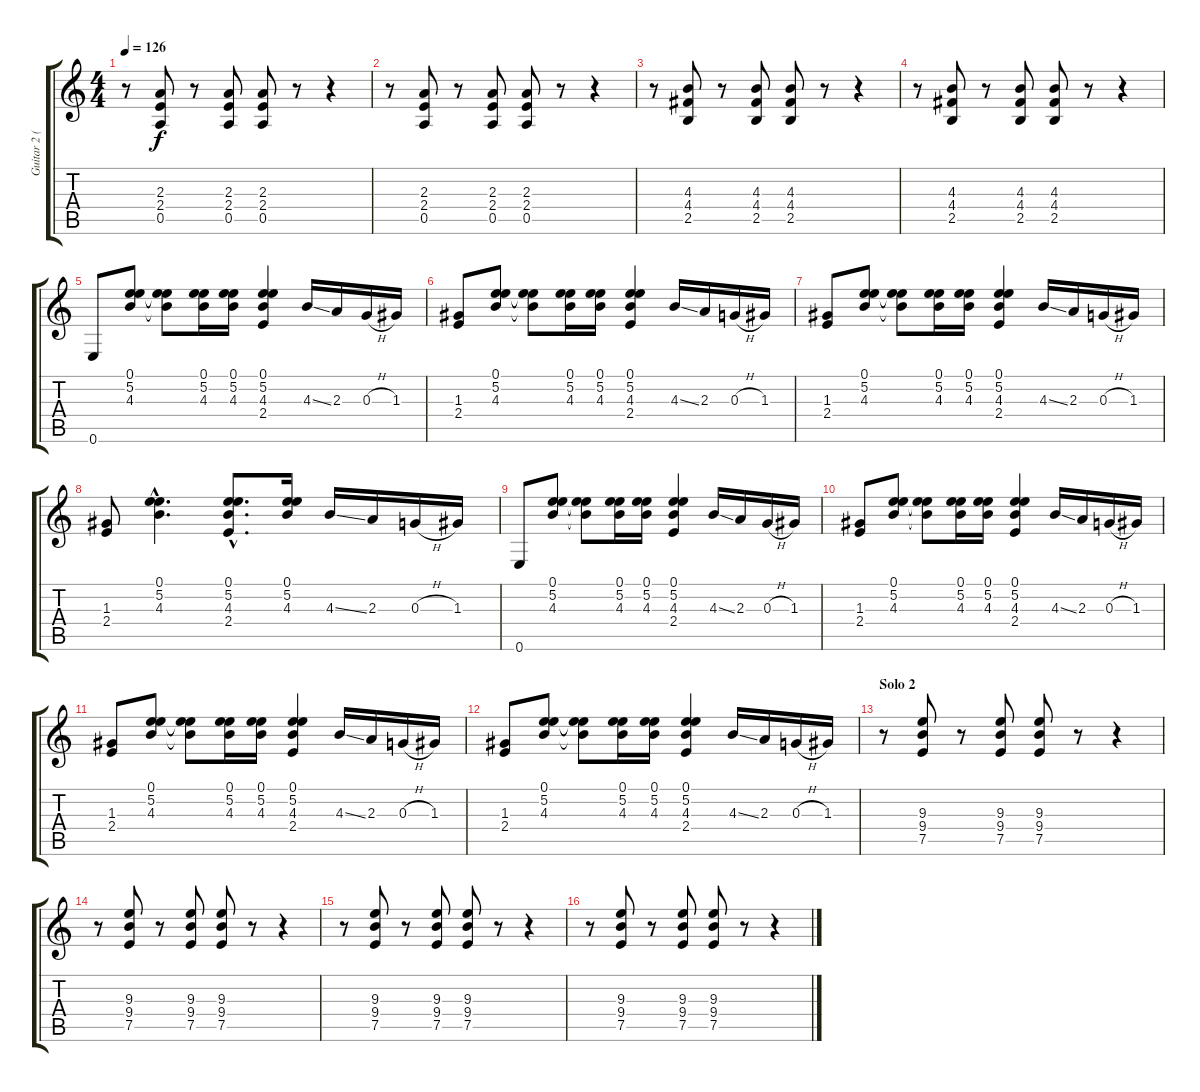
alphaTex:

\track ("Guitar 2 (Standard Tuning)" "Guitar 2 (") {instrument distortionguitar}
\staff {score tabs}
\tuning (E4 B3 G3 D3 A2 E2) {hide}
\ts (4 4)
\tempo 126
\clef g2
\ks c
r.8{dy f} (2.3 2.4 0.5).8 r.8 (2.3 2.4 0.5).8 (2.3 2.4 0.5).8 r.8 r.4 |
r.8 (2.3 2.4 0.5).8 r.8 (2.3 2.4 0.5).8 (2.3 2.4 0.5).8 r.8 r.4 |
r.8 (4.3 4.4 2.5).8 r.8 (4.3 4.4 2.5).8 (4.3 4.4 2.5).8 r.8 r.4 |
r.8 (4.3 4.4 2.5).8 r.8 (4.3 4.4 2.5).8 (4.3 4.4 2.5).8 r.8 r.4 |
0.6.8 (0.1 5.2 4.3).8 (0.1{t} 5.2{t} 4.3{t}).8 (0.1 5.2 4.3).16 (0.1 5.2 4.3).16 (0.1 5.2 4.3 2.4).4 4.3{ss}.16 2.3.16 0.3{h}.16 1.3.16 |
(1.3 2.4).8 (0.1 5.2 4.3).8 (0.1{t} 5.2{t} 4.3{t}).8 (0.1 5.2 4.3).16 (0.1 5.2 4.3).16 (0.1 5.2 4.3 2.4).4 4.3{ss}.16 2.3.16 0.3{h}.16 1.3.16 |
(1.3 2.4).8 (0.1 5.2 4.3).8 (0.1{t} 5.2{t} 4.3{t}).8 (0.1 5.2 4.3).16 (0.1 5.2 4.3).16 (0.1 5.2 4.3 2.4).4 4.3{ss}.16 2.3.16 0.3{h}.16 1.3.16 |
(1.3 2.4).8 (0.1{hac} 5.2{hac} 4.3{hac}).4{d} (0.1{hac} 5.2{hac} 4.3{hac} 2.4{hac}).8{d} (0.1 5.2 4.3).16 4.3{ss}.16 2.3.16 0.3{h}.16 1.3.16 |
0.6.8 (0.1 5.2 4.3).8 (0.1{t} 5.2{t} 4.3{t}).8 (0.1 5.2 4.3).16 (0.1 5.2 4.3).16 (0.1 5.2 4.3 2.4).4 4.3{ss}.16 2.3.16 0.3{h}.16 1.3.16 |
(1.3 2.4).8 (0.1 5.2 4.3).8 (0.1{t} 5.2{t} 4.3{t}).8 (0.1 5.2 4.3).16 (0.1 5.2 4.3).16 (0.1 5.2 4.3 2.4).4 4.3{ss}.16 2.3.16 0.3{h}.16 1.3.16 |
(1.3 2.4).8 (0.1 5.2 4.3).8 (0.1{t} 5.2{t} 4.3{t}).8 (0.1 5.2 4.3).16 (0.1 5.2 4.3).16 (0.1 5.2 4.3 2.4).4 4.3{ss}.16 2.3.16 0.3{h}.16 1.3.16 |
(1.3 2.4).8 (0.1 5.2 4.3).8 (0.1{t} 5.2{t} 4.3{t}).8 (0.1 5.2 4.3).16 (0.1 5.2 4.3).16 (0.1 5.2 4.3 2.4).4 4.3{ss}.16 2.3.16 0.3{h}.16 1.3.16 |
\section ("" "Solo 2")
r.8 (9.3 9.4 7.5).8 r.8 (9.3 9.4 7.5).8 (9.3 9.4 7.5).8 r.8 r.4 |
r.8 (9.3 9.4 7.5).8 r.8 (9.3 9.4 7.5).8 (9.3 9.4 7.5).8 r.8 r.4 |
r.8 (9.3 9.4 7.5).8 r.8 (9.3 9.4 7.5).8 (9.3 9.4 7.5).8 r.8 r.4 |
r.8 (9.3 9.4 7.5).8 r.8 (9.3 9.4 7.5).8 (9.3 9.4 7.5).8 r.8 r.4
